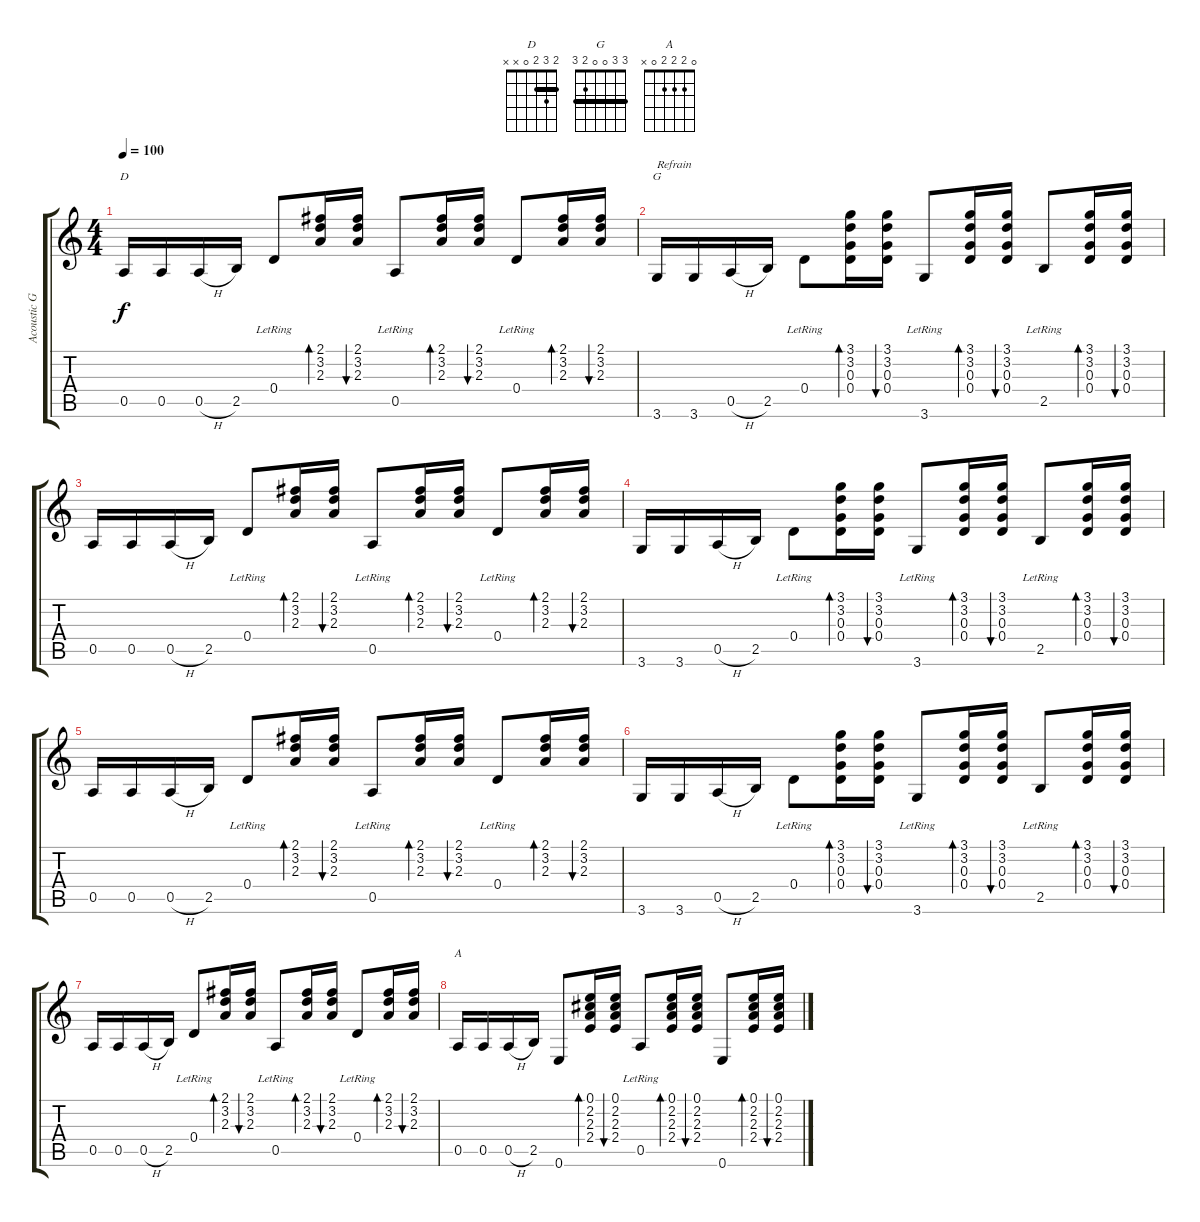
\track ("Acoustic Guitar" "Acoustic G") {instrument acousticguitarsteel}
\staff {score tabs}
\tuning (E4 B3 G3 D3 A2 E2) {hide}
\chord ("D" 2 3 2 0 x x) {barre 2}
\chord ("G" 3 3 0 0 2 3) {barre 3}
\chord ("A" 0 2 2 2 0 x)
\ts (4 4)
\tempo 100
\clef g2
\ks c
0.5.16{ch "D" dy f} 0.5.16 0.5{h}.16 2.5.16 0.4{lr}.8 (2.1 3.2 2.3).16{bd 60} (2.1 3.2 2.3).16{bu 60} 0.5{lr}.8 (2.1 3.2 2.3).16{bd 60} (2.1 3.2 2.3).16{bu 60} 0.4{lr}.8 (2.1 3.2 2.3).16{bd 60} (2.1 3.2 2.3).16{bu 60} |
3.6.16{ch "G" txt "Refrain"} 3.6.16 0.5{h}.16 2.5.16 0.4{lr}.8 (3.1 3.2 0.3 0.4).16{bd 60} (3.1 3.2 0.3 0.4).16{bu 60} 3.6{lr}.8 (3.1 3.2 0.3 0.4).16{bd 60} (3.1 3.2 0.3 0.4).16{bu 60} 2.5{lr}.8 (3.1 3.2 0.3 0.4).16{bd 60} (3.1 3.2 0.3 0.4).16{bu 60} |
0.5.16 0.5.16 0.5{h}.16 2.5.16 0.4{lr}.8 (2.1 3.2 2.3).16{bd 60} (2.1 3.2 2.3).16{bu 60} 0.5{lr}.8 (2.1 3.2 2.3).16{bd 60} (2.1 3.2 2.3).16{bu 60} 0.4{lr}.8 (2.1 3.2 2.3).16{bd 60} (2.1 3.2 2.3).16{bu 60} |
3.6.16 3.6.16 0.5{h}.16 2.5.16 0.4{lr}.8 (3.1 3.2 0.3 0.4).16{bd 60} (3.1 3.2 0.3 0.4).16{bu 60} 3.6{lr}.8 (3.1 3.2 0.3 0.4).16{bd 60} (3.1 3.2 0.3 0.4).16{bu 60} 2.5{lr}.8 (3.1 3.2 0.3 0.4).16{bd 60} (3.1 3.2 0.3 0.4).16{bu 60} |
0.5.16 0.5.16 0.5{h}.16 2.5.16 0.4{lr}.8 (2.1 3.2 2.3).16{bd 60} (2.1 3.2 2.3).16{bu 60} 0.5{lr}.8 (2.1 3.2 2.3).16{bd 60} (2.1 3.2 2.3).16{bu 60} 0.4{lr}.8 (2.1 3.2 2.3).16{bd 60} (2.1 3.2 2.3).16{bu 60} |
3.6.16 3.6.16 0.5{h}.16 2.5.16 0.4{lr}.8 (3.1 3.2 0.3 0.4).16{bd 60} (3.1 3.2 0.3 0.4).16{bu 60} 3.6{lr}.8 (3.1 3.2 0.3 0.4).16{bd 60} (3.1 3.2 0.3 0.4).16{bu 60} 2.5{lr}.8 (3.1 3.2 0.3 0.4).16{bd 60} (3.1 3.2 0.3 0.4).16{bu 60} |
0.5.16 0.5.16 0.5{h}.16 2.5.16 0.4{lr}.8 (2.1 3.2 2.3).16{bd 60} (2.1 3.2 2.3).16{bu 60} 0.5{lr}.8 (2.1 3.2 2.3).16{bd 60} (2.1 3.2 2.3).16{bu 60} 0.4{lr}.8 (2.1 3.2 2.3).16{bd 60} (2.1 3.2 2.3).16{bu 60} |
0.5.16{ch "A"} 0.5.16 0.5{h}.16 2.5.16 0.6.8 (0.1 2.2 2.3 2.4).16{bd 60} (0.1 2.2 2.3 2.4).16{bu 60} 0.5{lr}.8 (0.1 2.2 2.3 2.4).16{bd 60} (0.1 2.2 2.3 2.4).16{bu 60} 0.6.8 (0.1 2.2 2.3 2.4).16{bd 60} (0.1 2.2 2.3 2.4).16{bu 60}
